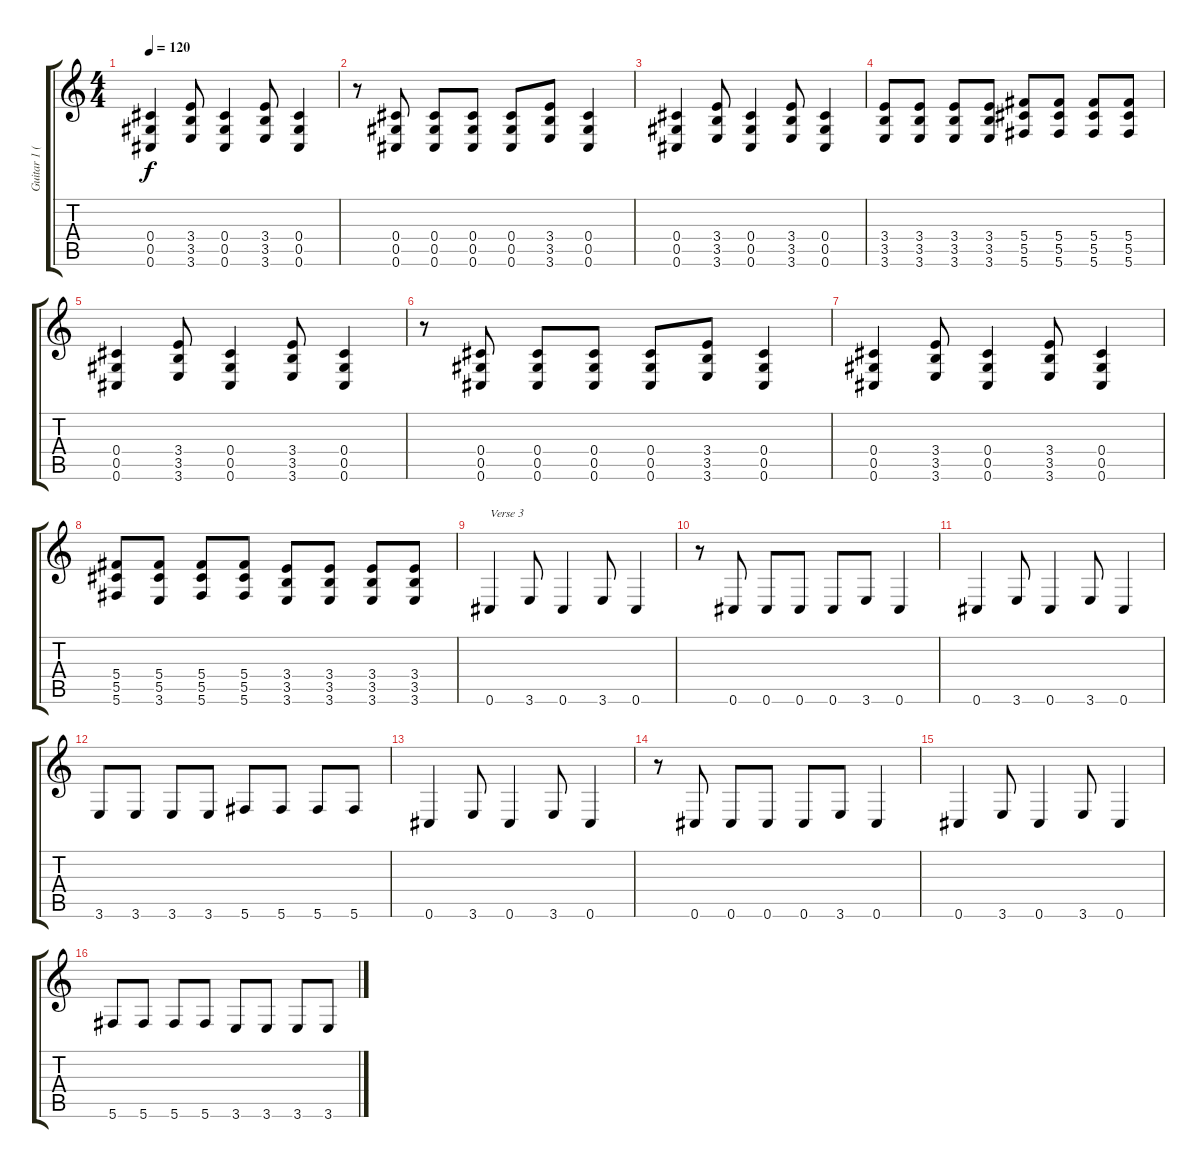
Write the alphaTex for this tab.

\track ("Guitar 1 (Rhythm)" "Guitar 1 (") {instrument distortionguitar}
\staff {score tabs}
\tuning (Eb4 Bb3 Gb3 Db3 Ab2 Db2) {hide}
\ts (4 4)
\tempo 120
\clef g2
\ks c
(0.4 0.5 0.6).4{dy f} (3.4 3.5 3.6).8 (0.4 0.5 0.6).4 (3.4 3.5 3.6).8 (0.4 0.5 0.6).4 |
r.8 (0.4 0.5 0.6).8 (0.4 0.5 0.6).8 (0.4 0.5 0.6).8 (0.4 0.5 0.6).8 (3.4 3.5 3.6).8 (0.4 0.5 0.6).4 |
(0.4 0.5 0.6).4 (3.4 3.5 3.6).8 (0.4 0.5 0.6).4 (3.4 3.5 3.6).8 (0.4 0.5 0.6).4 |
(3.4 3.5 3.6).8 (3.4 3.5 3.6).8 (3.4 3.5 3.6).8 (3.4 3.5 3.6).8 (5.4 5.5 5.6).8 (5.4 5.5 5.6).8 (5.4 5.5 5.6).8 (5.4 5.5 5.6).8 |
(0.4 0.5 0.6).4 (3.4 3.5 3.6).8 (0.4 0.5 0.6).4 (3.4 3.5 3.6).8 (0.4 0.5 0.6).4 |
r.8 (0.4 0.5 0.6).8 (0.4 0.5 0.6).8 (0.4 0.5 0.6).8 (0.4 0.5 0.6).8 (3.4 3.5 3.6).8 (0.4 0.5 0.6).4 |
(0.4 0.5 0.6).4 (3.4 3.5 3.6).8 (0.4 0.5 0.6).4 (3.4 3.5 3.6).8 (0.4 0.5 0.6).4 |
(5.4 5.5 5.6).8 (5.4 5.5 3.6).8 (5.4 5.5 5.6).8 (5.4 5.5 5.6).8 (3.4 3.5 3.6).8 (3.4 3.5 3.6).8 (3.4 3.5 3.6).8 (3.4 3.5 3.6).8 |
0.6.4{txt "Verse 3"} 3.6.8 0.6.4 3.6.8 0.6.4 |
r.8 0.6.8 0.6.8 0.6.8 0.6.8 3.6.8 0.6.4 |
0.6.4 3.6.8 0.6.4 3.6.8 0.6.4 |
3.6.8 3.6.8 3.6.8 3.6.8 5.6.8 5.6.8 5.6.8 5.6.8 |
0.6.4 3.6.8 0.6.4 3.6.8 0.6.4 |
r.8 0.6.8 0.6.8 0.6.8 0.6.8 3.6.8 0.6.4 |
0.6.4 3.6.8 0.6.4 3.6.8 0.6.4 |
5.6.8 5.6.8 5.6.8 5.6.8 3.6.8 3.6.8 3.6.8 3.6.8
